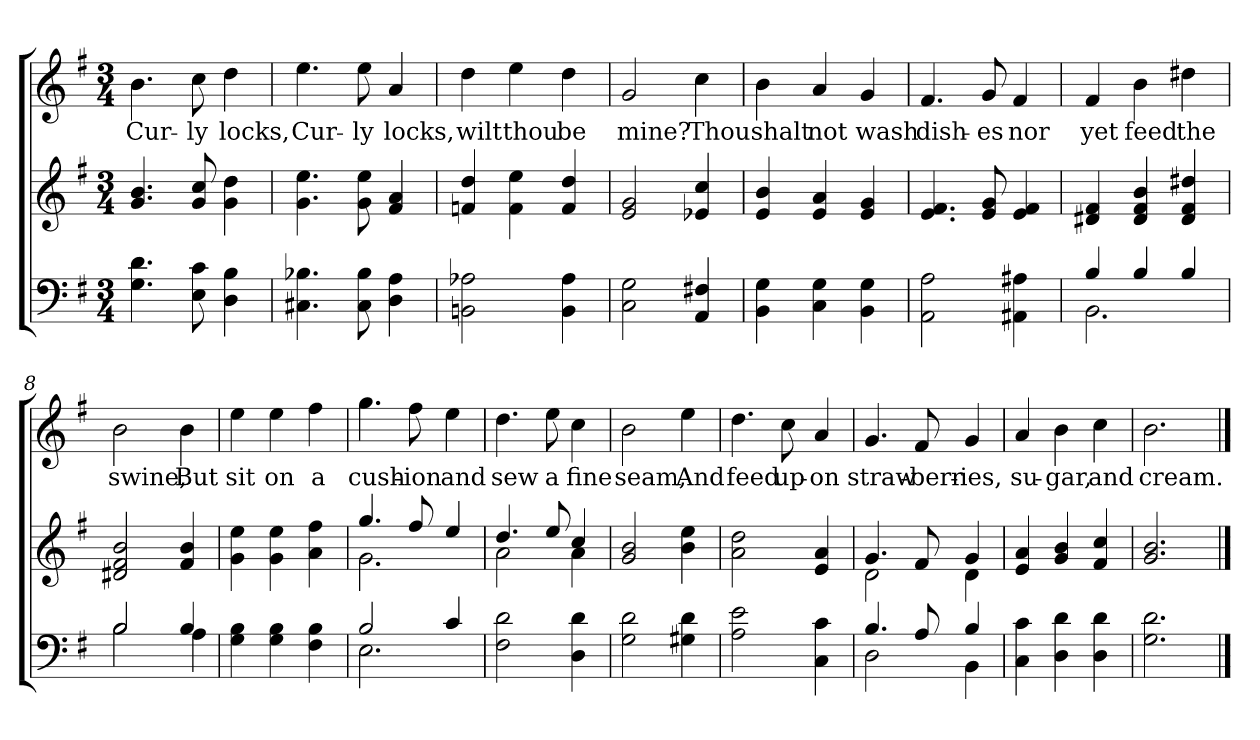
**kern	**kern	**kern	**text
*part2	*part2	*part1	*part1
*staff3	*staff2	*staff1	*staff1
*clefF4	*clefG2	*clefG2	*
*k[f#]	*k[f#]	*k[f#]	*
*e:	*e:	*e:	*
*M3/4	*M3/4	*M3/4	*
=1	=1	=1	=1
!	!	!	!LO:LY:b
4.G\ 4.d\	4.g/ 4.b/	4.b\	Cur-
!	!	!	!LO:LY:b
8E\ 8c\	8g/ 8cc/	8cc\	-ly
!	!	!	!LO:LY:b
4D\ 4B\	4g\ 4dd\	4dd\	locks,
=2	=2	=2	=2
!	!	!	!LO:LY:b
4.C#X\ 4.B-X\	4.g\ 4.ee\	4.ee\	Cur-
!	!	!	!LO:LY:b
8C#\ 8B-\	8g\ 8ee\	8ee\	-ly
!	!	!	!LO:LY:b
4D\ 4A\	4f#/ 4a/	4a/	locks,
=3	=3	=3	=3
!	!	!	!LO:LY:b
2BBn\ 2A-X\	4fn/ 4dd/	4dd\	wilt
!	!	!	!LO:LY:b
.	4f\ 4ee\	4ee\	thou
!	!	!	!LO:LY:b
4BB\ 4A-\	4f/ 4dd/	4dd\	be
=4	=4	=4	=4
!	!	!	!LO:LY:b
2C\ 2G\	2e/ 2g/	2g/	mine?
!	!	!	!LO:LY:b
4AA/ 4F#X/	4e-X/ 4cc/	4cc\	Thou
=5	=5	=5	=5
!	!	!	!LO:LY:b
4BB\ 4G\	4e/ 4b/	4b\	shalt
!	!	!	!LO:LY:b
4C\ 4G\	4e/ 4a/	4a/	not
!	!	!	!LO:LY:b
4BB\ 4G\	4e/ 4g/	4g/	wash
=6	=6	=6	=6
!	!	!	!LO:LY:b
2AA\ 2A\	4.e/ 4.f#/	4.f#/	dish-
!	!	!	!LO:LY:b
.	8e/ 8g/	8g/	-es
!	!	!	!LO:LY:b
4AA#X\ 4A#X\	4e/ 4f#/	4f#/	nor
=7	=7	=7	=7
*^	*	*	*
!	!	!	!	!LO:LY:b
4B/	2.BB\	4d#X/ 4f#/	4f#/	yet
!	!	!	!	!LO:LY:b
4B/	.	4d#/ 4f#/ 4b/	4b\	feed
!	!	!	!	!LO:LY:b
4B/	.	4d#/ 4f#/ 4dd#X/	4dd#X\	the
=8	=8	=8	=8	=8
!	!	!	!	!LO:LY:b
2B/	2B\	2d#X/ 2f#/ 2b/	2b\	swine,
!	!	!	!	!LO:LY:b
4B/	4A\	4f#/ 4b/	4b\	But
=9	=9	=9	=9	=9
!	!	!	!	!LO:LY:b
*v	*v	*	*	*
4G\ 4B\	4g\ 4ee\	4ee\	sit
!	!	!	!LO:LY:b
4G\ 4B\	4g\ 4ee\	4ee\	on
!	!	!	!LO:LY:b
4F#\ 4B\	4a\ 4ff#\	4ff#\	a
!!LO:LB:g=z
=10	=10	=10	=10
*^	*^	*	*
!	!	!	!	!	!LO:LY:b
2B/	2.E\	4.gg/	2.g\	4.gg\	cush-
!	!	!	!	!	!LO:LY:b
.	.	8ff#/	.	8ff#\	-ion
!	!	!	!	!	!LO:LY:b
4c/	.	4ee/	.	4ee\	and
*v	*v	*	*	*	*
=11	=11	=11	=11	=11
!	!	!	!	!LO:LY:b
2F#\ 2d\	4.dd/	2a\	4.dd\	sew
!	!	!	!	!LO:LY:b
.	8ee/	.	8ee\	a
!	!	!	!	!LO:LY:b
4D\ 4d\	4cc/	4a\	4cc\	fine
=12	=12	=12	=12	=12
!	!	!	!	!LO:LY:b
*	*v	*v	*	*
2G\ 2d\	2g/ 2b/	2b\	seam,
!	!	!	!LO:LY:b
4G#X\ 4d\	4b\ 4ee\	4ee\	And
=13	=13	=13	=13
!	!	!	!LO:LY:b
2A\ 2e\	2a\ 2dd\	4.dd\	feed
!	!	!	!LO:LY:b
.	.	8cc\	up-
!	!	!	!LO:LY:b
4C\ 4c\	4e/ 4a/	4a/	-on
=14	=14	=14	=14
*^	*^	*	*
!	!	!	!	!	!LO:LY:b
4.B/	2D\	4.g/	2d\	4.g/	straw-
!	!	!	!	!	!LO:LY:b
8A/	.	8f#/	.	8f#/	-berr-
!	!	!	!	!	!LO:LY:b
4B/	4BB\	4g/	4d\	4g/	-ies,
=15	=15	=15	=15	=15	=15
!	!	!	!	!	!LO:LY:b
*v	*v	*	*	*	*
*	*v	*v	*	*
4C\ 4c\	4e/ 4a/	4a/	su-
!	!	!	!LO:LY:b
4D\ 4d\	4g/ 4b/	4b\	-gar,
!	!	!	!LO:LY:b
4D\ 4d\	4f#/ 4cc/	4cc\	and
=16	=16	=16	=16
!	!	!	!LO:LY:b
2.G\ 2.d\	2.g/ 2.b/	2.b\	cream.
==	==	==	==
*-	*-	*-	*-
